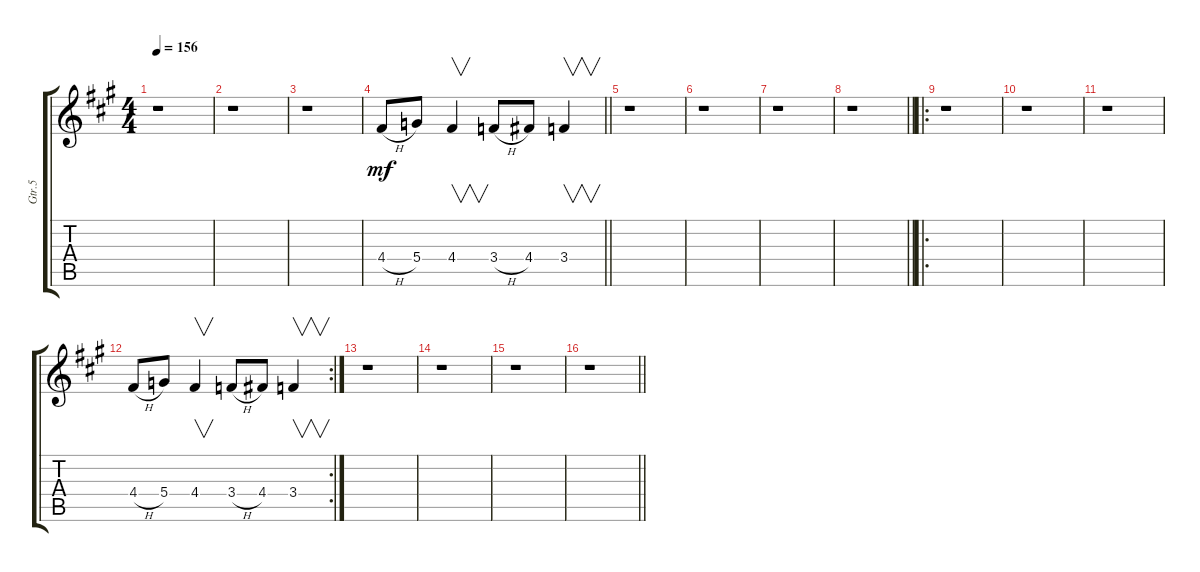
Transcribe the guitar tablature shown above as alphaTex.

\track ("Gtr.5" "Gtr.5") {instrument distortionguitar}
\staff {score tabs}
\tuning (E4 B3 G3 D3 A2 D2) {hide}
\ts (4 4)
\tempo 156
\clef g2
\ks a
r.1{dy mf} |
r.1 |
r.1 |
\barLineRight lightlight
4.4{h}.8 5.4.8 4.4.4{v} 3.4{h}.8 4.4.8 3.4.4{v} |
r.1 |
r.1 |
r.1 |
\barLineRight lightlight
r.1 |
\ro
r.1 |
r.1 |
r.1 |
\rc 2
4.4{h}.8 5.4.8 4.4.4{v} 3.4{h}.8 4.4.8 3.4.4{v} |
r.1 |
r.1 |
r.1 |
\barLineRight lightlight
r.1
